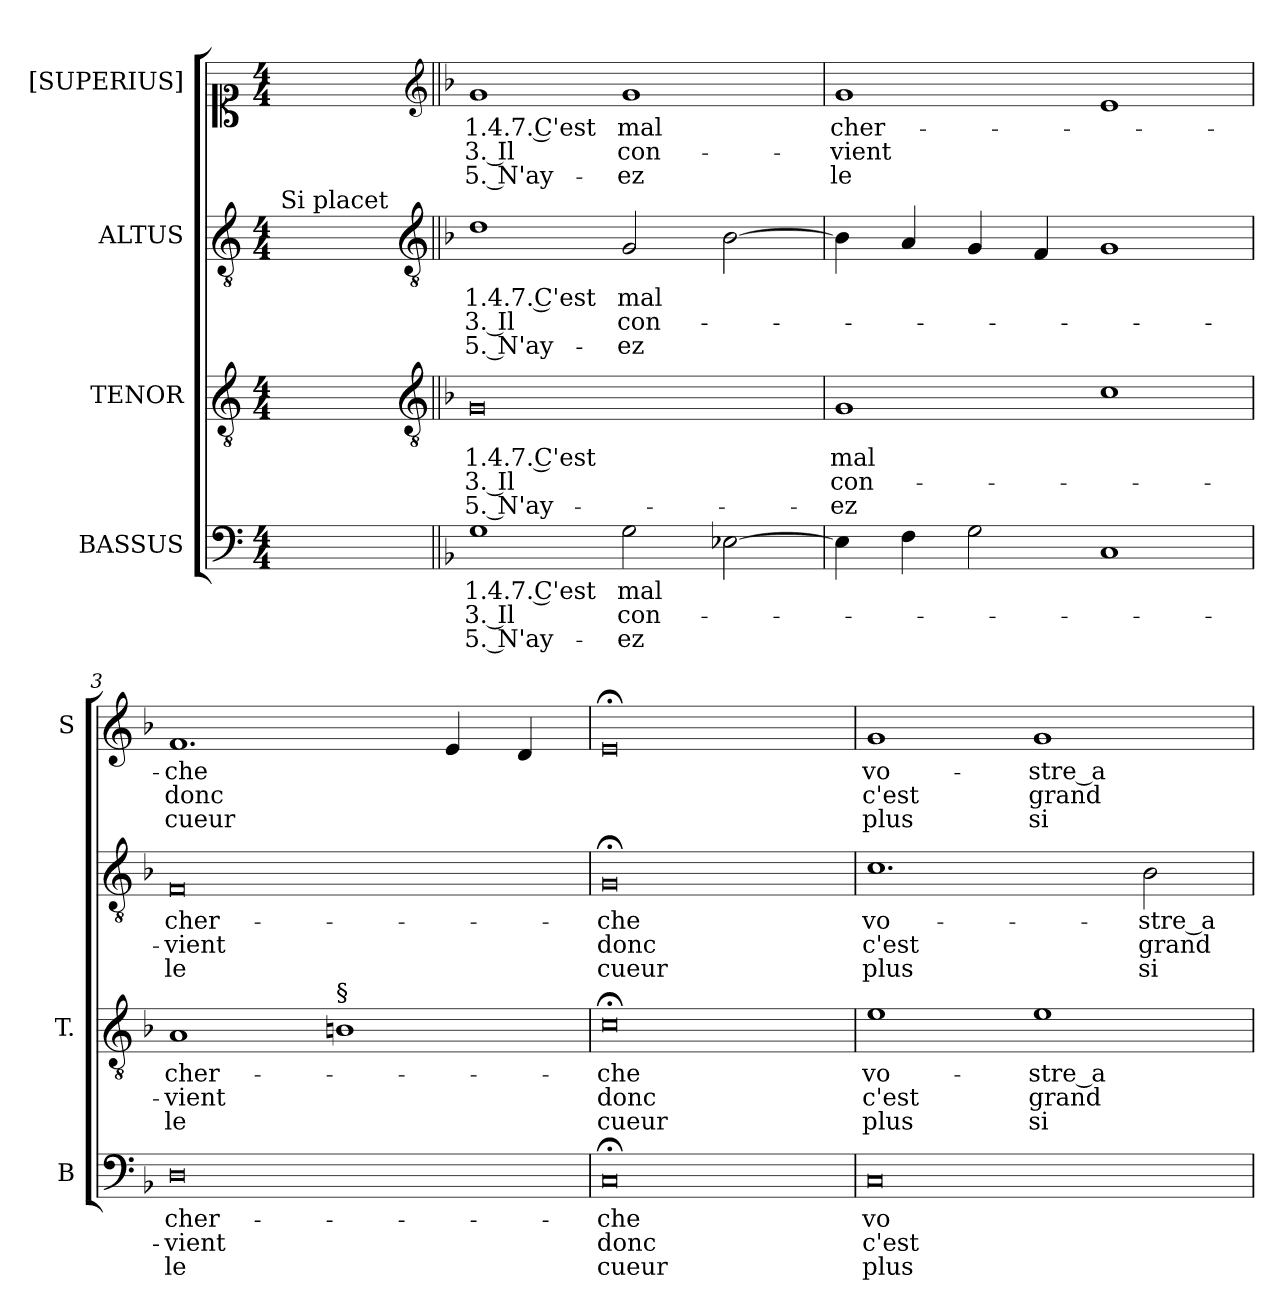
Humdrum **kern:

**kern	**text	**text	**text	**kern	**text	**text	**text	**kern	**text	**text	**text	**kern	**text	**text	**text
*part4	*part4	*part4	*part4	*part3	*part3	*part3	*part3	*part2	*part2	*part2	*part2	*part1	*part1	*part1	*part1
*staff4	*staff4	*staff4	*staff4	*staff3	*staff3	*staff3	*staff3	*staff2	*staff2	*staff2	*staff2	*staff1	*staff1	*staff1	*staff1
*I"BASSUS	*	*	*	*I"TENOR	*	*	*	*I"ALTUS	*	*	*	*I"[SUPERIUS]	*	*	*
*I'B	*	*	*	*I'T.	*	*	*	*	*	*	*	*I'S	*	*	*
*clefF4	*	*	*	*clefGv2	*	*	*	*clefGv2	*	*	*	*clefC1	*	*	*
*	*	*	*	*ITrd7c12	*	*	*	*ITrd7c12	*	*	*	*	*	*	*
*M4/4	*	*	*	*M4/4	*	*	*	*M4/4	*	*	*	*M4/4	*	*	*
=1	=1	=1	=1	=1	=1	=1	=1	=1	=1	=1	=1	=1	=1	=1	=1
!	!	!	!	!	!	!	!	!LO:TX:a:t=Si placet	!	!	!	!	!	!	!
1ryy	.	.	.	1ryy	.	.	.	1ryy	.	.	.	1ryy	.	.	.
*	*	*	*	*clefGv2	*	*	*	*clefGv2	*	*	*	*clefG2	*	*	*
=1||	=1||	=1||	=1||	=1||	=1||	=1||	=1||	=1||	=1||	=1||	=1||	=1||	=1||	=1||	=1||
*k[b-]	*	*	*	*k[b-]	*	*	*	*k[b-]	*	*	*	*k[b-]	*	*	*
!	!LO:LY:b	!LO:LY:b	!LO:LY:b	!	!LO:LY:b	!LO:LY:b	!LO:LY:b	!	!LO:LY:b	!LO:LY:b	!LO:LY:b	!	!LO:LY:b	!LO:LY:b	!LO:LY:b
1G	1.4.7. C'est	3. Il	5. N'ay-	0GG	1.4.7. C'est	3. Il	5. N'ay-	1D	1.4.7. C'est	3. Il	5. N'ay-	1g	1.4.7. C'est	3. Il	5. N'ay-
!	!LO:LY:b	!LO:LY:b	!LO:LY:b	!	!	!	!	!	!LO:LY:b	!LO:LY:b	!LO:LY:b	!	!LO:LY:b	!LO:LY:b	!LO:LY:b
2G\	mal	con-	-ez	.	.	.	.	2GG/	mal	con-	-ez	1g	mal	con-	-ez
[2E-X\	.	.	.	.	.	.	.	[2BB-\	.	.	.	.	.	.	.
=2	=2	=2	=2	=2	=2	=2	=2	=2	=2	=2	=2	=2	=2	=2	=2
!	!	!	!	!	!LO:LY:b	!LO:LY:b	!LO:LY:b	!	!	!	!	!	!LO:LY:b	!LO:LY:b	!LO:LY:b
4E-\]	.	.	.	1GG	mal	con-	-ez	4BB-\]	.	.	.	1g	cher-	-vient	le
4F\	.	.	.	.	.	.	.	4AA/	.	.	.	.	.	.	.
2G\	.	.	.	.	.	.	.	4GG/	.	.	.	.	.	.	.
.	.	.	.	.	.	.	.	4FF/	.	.	.	.	.	.	.
1C	.	.	.	1C	.	.	.	1GG	.	.	.	1e	.	.	.
=3	=3	=3	=3	=3	=3	=3	=3	=3	=3	=3	=3	=3	=3	=3	=3
!	!LO:LY:b	!LO:LY:b	!LO:LY:b	!	!LO:LY:b	!LO:LY:b	!LO:LY:b	!	!LO:LY:b	!LO:LY:b	!LO:LY:b	!	!LO:LY:b	!LO:LY:b	!LO:LY:b
0D	cher-	-vient	le	1AA	cher-	-vient	le	0FF	cher-	-vient	le	1.f	-che	donc	cueur
!	!	!	!	!LO:TX:a:t=§	!	!	!	!	!	!	!	!	!	!	!
.	.	.	.	1BBn	.	.	.	.	.	.	.	.	.	.	.
.	.	.	.	.	.	.	.	.	.	.	.	4e/	.	.	.
.	.	.	.	.	.	.	.	.	.	.	.	4d/	.	.	.
=4	=4	=4	=4	=4	=4	=4	=4	=4	=4	=4	=4	=4	=4	=4	=4
!	!LO:LY:b	!LO:LY:b	!LO:LY:b	!	!LO:LY:b	!LO:LY:b	!LO:LY:b	!	!LO:LY:b	!LO:LY:b	!LO:LY:b	!	!	!	!
0C;<	-che	donc	cueur	0C;<	-che	donc	cueur	0GG;<	-che	donc	cueur	0e;<	.	.	.
=5	=5	=5	=5	=5	=5	=5	=5	=5	=5	=5	=5	=5	=5	=5	=5
!	!LO:LY:b	!LO:LY:b	!LO:LY:b	!	!LO:LY:b	!LO:LY:b	!LO:LY:b	!	!LO:LY:b	!LO:LY:b	!LO:LY:b	!	!LO:LY:b	!LO:LY:b	!LO:LY:b
0C	vo-	c'est	plus	1E	vo-	c'est	plus	1.C	vo-	c'est	plus	1g	vo-	c'est	plus
!	!	!	!	!	!LO:LY:b	!LO:LY:b	!LO:LY:b	!	!	!	!	!	!LO:LY:b	!LO:LY:b	!LO:LY:b
.	.	.	.	1E	-stre_a-	grand	si	.	.	.	.	1g	-stre_a-	grand	si
!	!	!	!	!	!	!	!	!	!LO:LY:b	!LO:LY:b	!LO:LY:b	!	!	!	!
.	.	.	.	.	.	.	.	2BB-\	-stre_a-	grand	si	.	.	.	.
=	=	=	=	=	=	=	=	=	=	=	=	=	=	=	=
*-	*-	*-	*-	*-	*-	*-	*-	*-	*-	*-	*-	*-	*-	*-	*-
